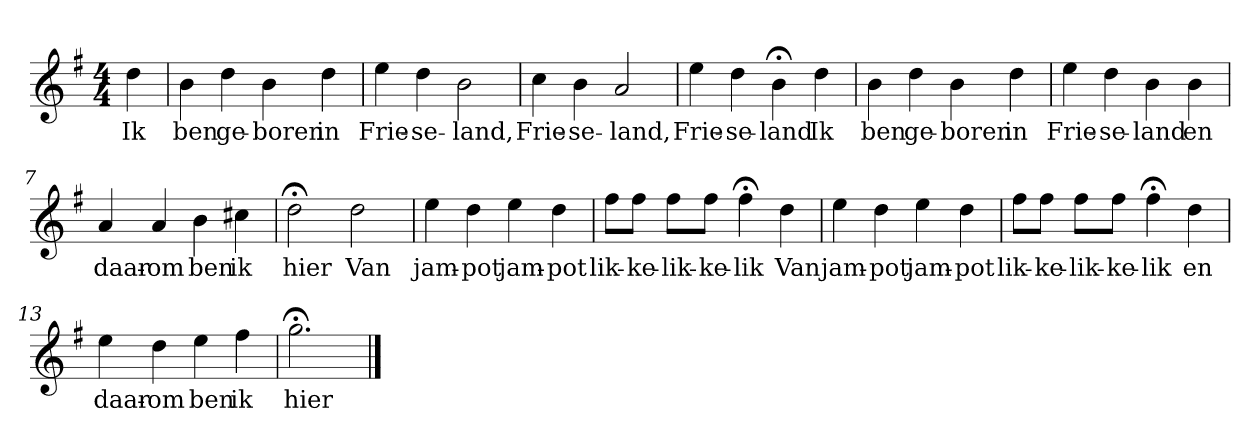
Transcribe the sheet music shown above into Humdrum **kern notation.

**kern	**text
*part1	*part1
*staff1	*staff1
*k[f#]	*
*G:	*
*M4/4	*
*MM120	*
=	=
4dd	Ik
=1	=1
4b	ben
4dd	ge-
4b	-boren
4dd	in
=2	=2
4ee	Frie-
4dd	-se-
2b	-land,
=3	=3
4cc	Frie-
4b	-se-
2a	-land,
=4	=4
4ee	Frie-
4dd	-se-
4b;<	-land
4dd	Ik
=5	=5
4b	ben
4dd	ge-
4b	-boren
4dd	in
=6	=6
4ee	Frie-
4dd	-se-
4b	-land
4b	en
=7	=7
4a	daar-
4a	-om
4b	ben
4cc#X	ik
=8	=8
2dd;<	hier
2dd	Van
=9	=9
4ee	jam-
4dd	-pot
4ee	jam-
4dd	-pot
=10	=10
8ff#L	lik-
8ff#J	-ke-
8ff#L	-lik-
8ff#J	-ke-
4ff#;<	-lik
4dd	Van
=11	=11
4ee	jam-
4dd	-pot
4ee	jam-
4dd	-pot
=12	=12
8ff#L	lik-
8ff#J	-ke-
8ff#L	-lik-
8ff#J	-ke-
4ff#;<	-lik
4dd	en
=13	=13
4ee	daar-
4dd	-om
4ee	ben
4ff#	ik
=14	=14
2.gg;<	hier
==	==
*-	*-
